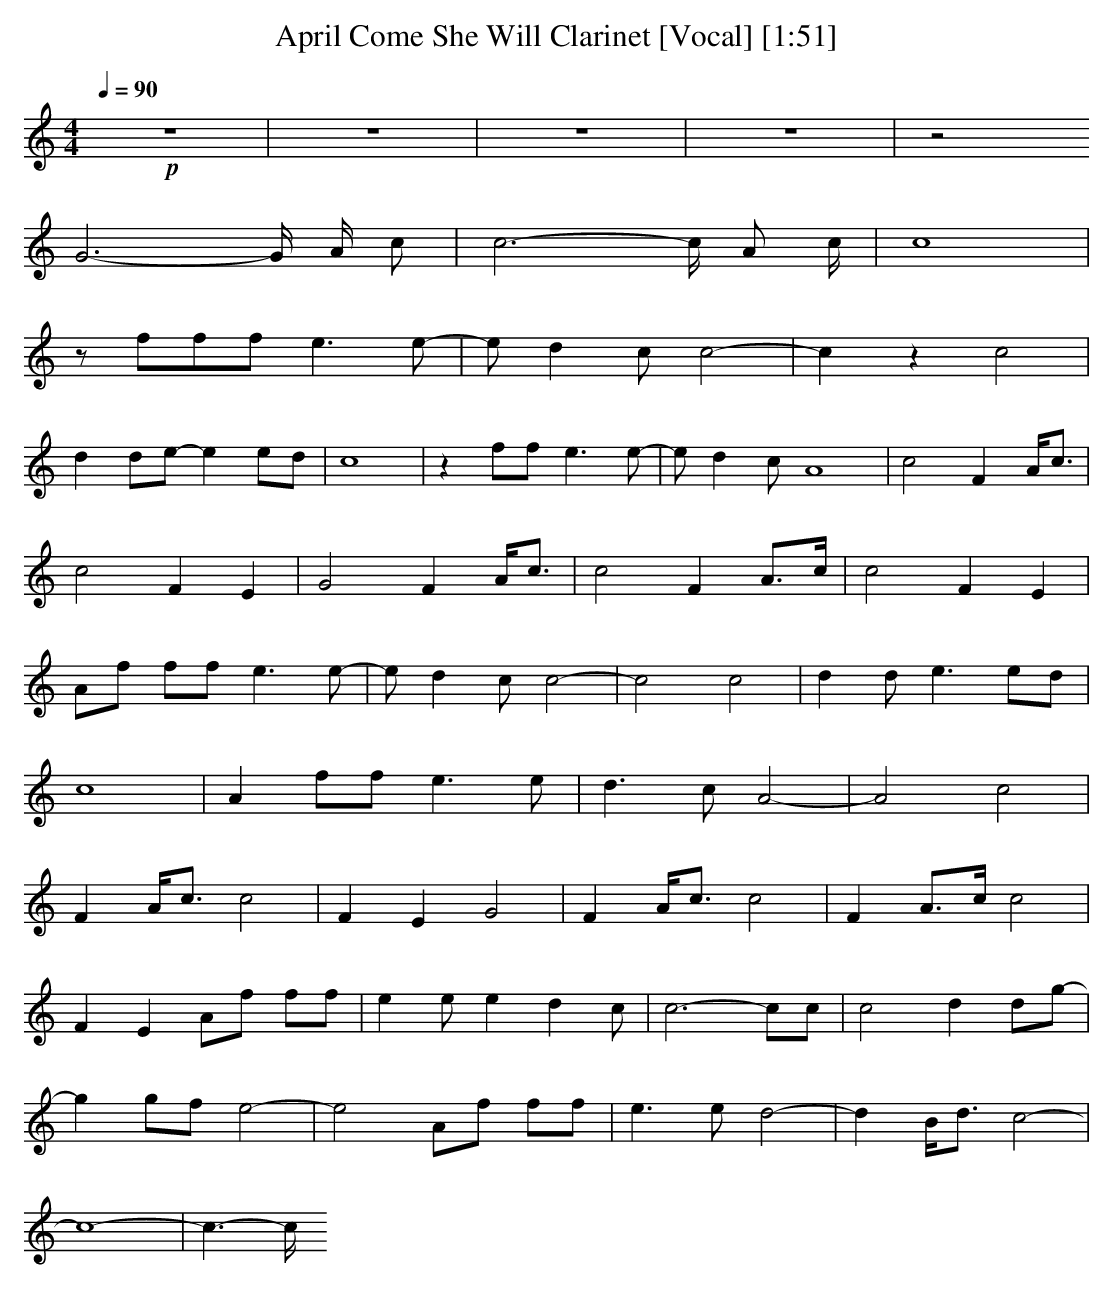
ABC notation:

X:1
T:April Come She Will Clarinet [Vocal] [1:51]
M:4/4
L:1/8
Q:1/4=90
K:C
+p+ z8|z8|z8|z8|z4
G6-G/2 A/2 c| c6-c/2 A c/2|c8|
z fff e3 e-|e d2 c c4-|c2 z2 c4|
d2 de-e2 ed|c8|z2ff e3 e-|e d2 c A8|c4 F2 A/2c3/2|
c4 F2 E2|G4 F2 A/2c3/2|c4 F2 A3/2c/2|c4 F2 E2|
Af ff e3e-|ed2c c4-|c4 c4|d2 de3 ed|
c8|A2 ff e3e|d3c A4-|A4 c4|
F2 A/2c3/2 c4|F2 E2 G4|F2 A/2c3/2 c4|F2 A3/2c/2 c4|
F2 E2 Af ff|e2 ee2d2c|c6- cc|c4 d2 dg-|
g2 gf e4-|e4 Af ff|e3e d4-|d2 B/2d3/2 c4-|
c8-|c3-c/2
